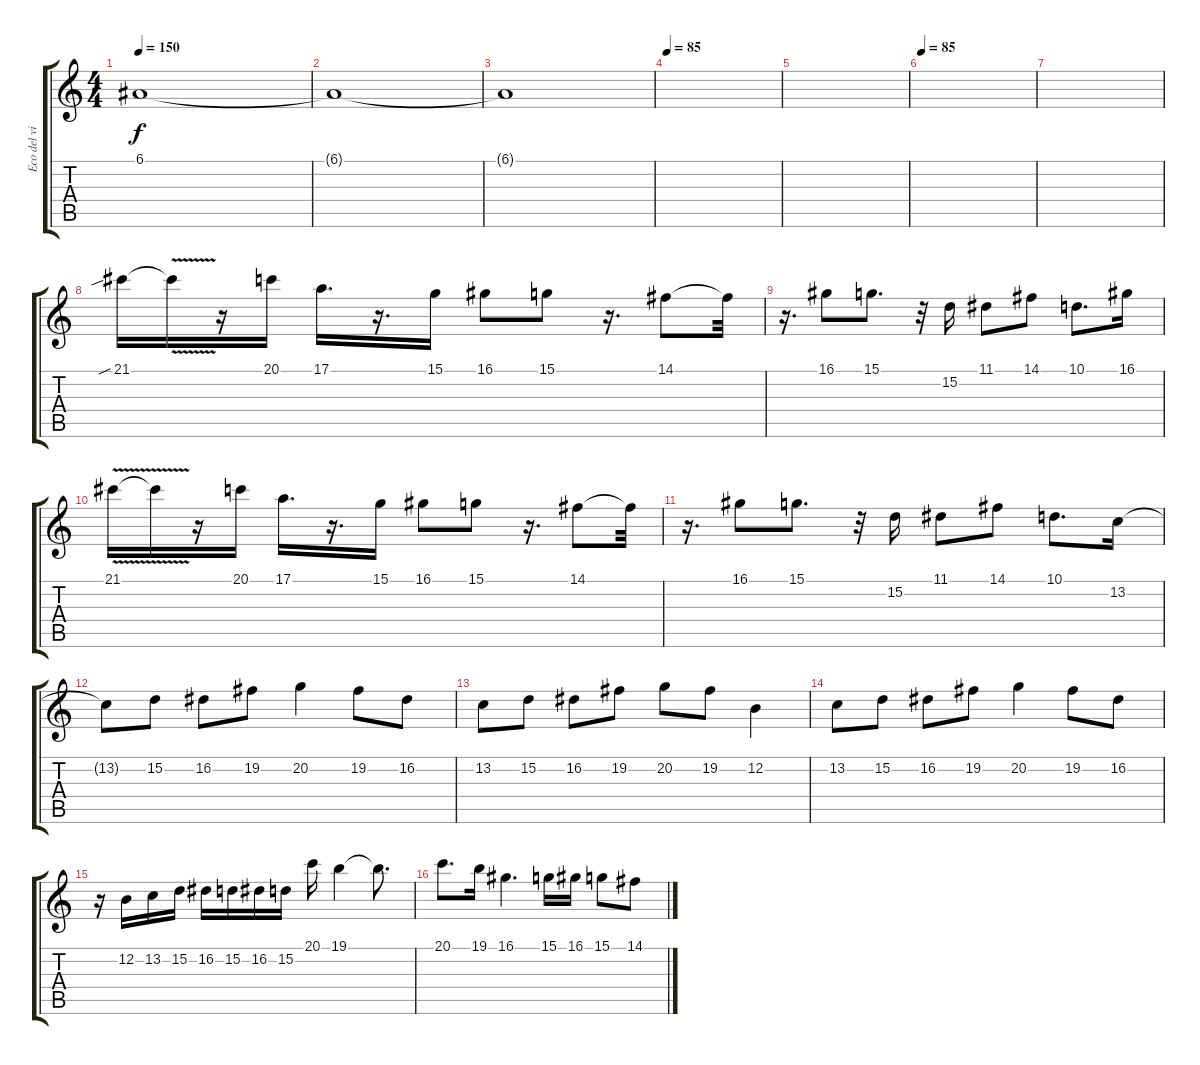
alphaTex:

\track ("Eco del violin" "Eco del vi") {instrument tremolostrings}
\staff {score tabs}
\tuning (E4 B3 G3 D3 A2 E2) {hide}
\ts (4 4)
\tempo 150
\clef g2
\ks c
6.1{t}.1{dy f} |
6.1{t}.1 |
6.1{t}.1 |
\tempo 85
|
|
\tempo 85
|
|
21.1{sib}.16 21.1{v t}.16 r.16 20.1.16 17.1.16{d} r.16{d} 15.1.16 16.1.8 15.1.8 r.16{d} 14.1.8 14.1{t}.32 |
r.16{d} 16.1.8 15.1.8{d} r.32 15.2.16 11.1.8 14.1.8 10.1.8{d} 16.1.16 |
21.1{v}.16 21.1{v t}.16 r.16 20.1.16 17.1.16{d} r.16{d} 15.1.16 16.1.8 15.1.8 r.16{d} 14.1.8 14.1{t}.32 |
r.16{d} 16.1.8 15.1.8{d} r.32 15.2.16 11.1.8 14.1.8 10.1.8{d} 13.2.16 |
13.2{t}.8 15.2.8 16.2.8 19.2.8 20.2.4 19.2.8 16.2.8 |
13.2.8 15.2.8 16.2.8 19.2.8 20.2.8 19.2.8 12.2.4 |
13.2.8 15.2.8 16.2.8 19.2.8 20.2.4 19.2.8 16.2.8 |
r.16 12.2.16 13.2.16 15.2.16 16.2.16 15.2.16 16.2.16 15.2.16 20.1.16 19.1.4 19.1{t}.8{d} |
20.1.8{d} 19.1.16 16.1.4{d} 15.1.16 16.1.16 15.1.8 14.1.8
